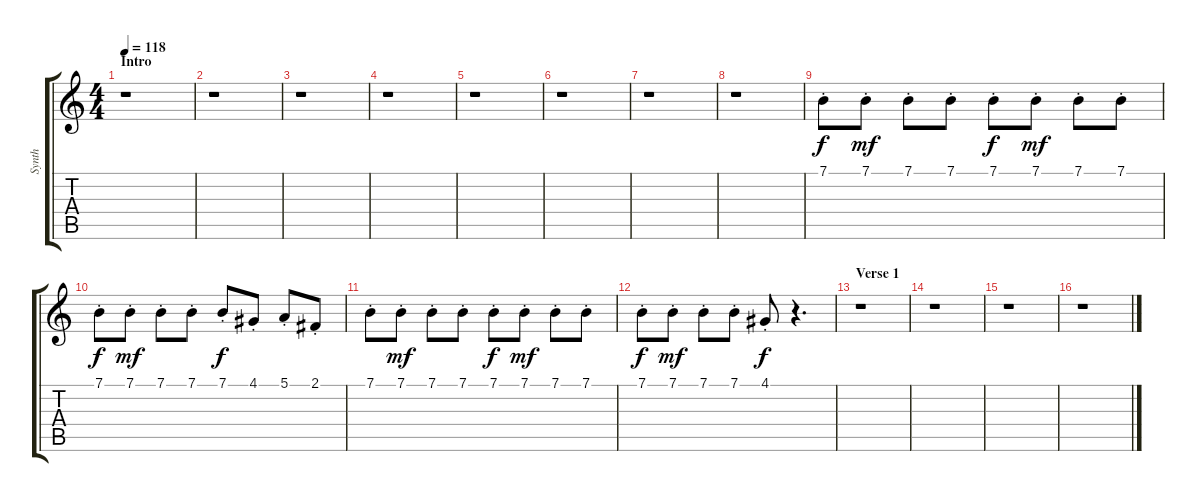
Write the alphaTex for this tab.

\track ("Synth" "Synth") {instrument synthbrass1}
\staff {score tabs}
\tuning (E4 B3 G3 D3 A2 E2) {hide}
\ts (4 4)
\section ("" "Intro")
\tempo 118
\clef g2
\ks c
r.1{dy f instrument synthbrass1} |
r.1 |
r.1 |
r.1 |
r.1 |
r.1 |
r.1 |
r.1 |
7.1{st}.8 7.1{st}.8{dy mf} 7.1{st}.8 7.1{st}.8 7.1{st}.8{dy f} 7.1{st}.8{dy mf} 7.1{st}.8 7.1{st}.8 |
7.1{st}.8{dy f} 7.1{st}.8{dy mf} 7.1{st}.8 7.1{st}.8 7.1{st}.8{dy f} 4.1{st}.8 5.1{st}.8 2.1{st}.8 |
7.1{st}.8 7.1{st}.8{dy mf} 7.1{st}.8 7.1{st}.8 7.1{st}.8{dy f} 7.1{st}.8{dy mf} 7.1{st}.8 7.1{st}.8 |
7.1{st}.8{dy f} 7.1{st}.8{dy mf} 7.1{st}.8 7.1{st}.8 4.1{st}.8{dy f} r.4{d} |
\section ("" "Verse 1")
r.1 |
r.1 |
r.1 |
r.1
